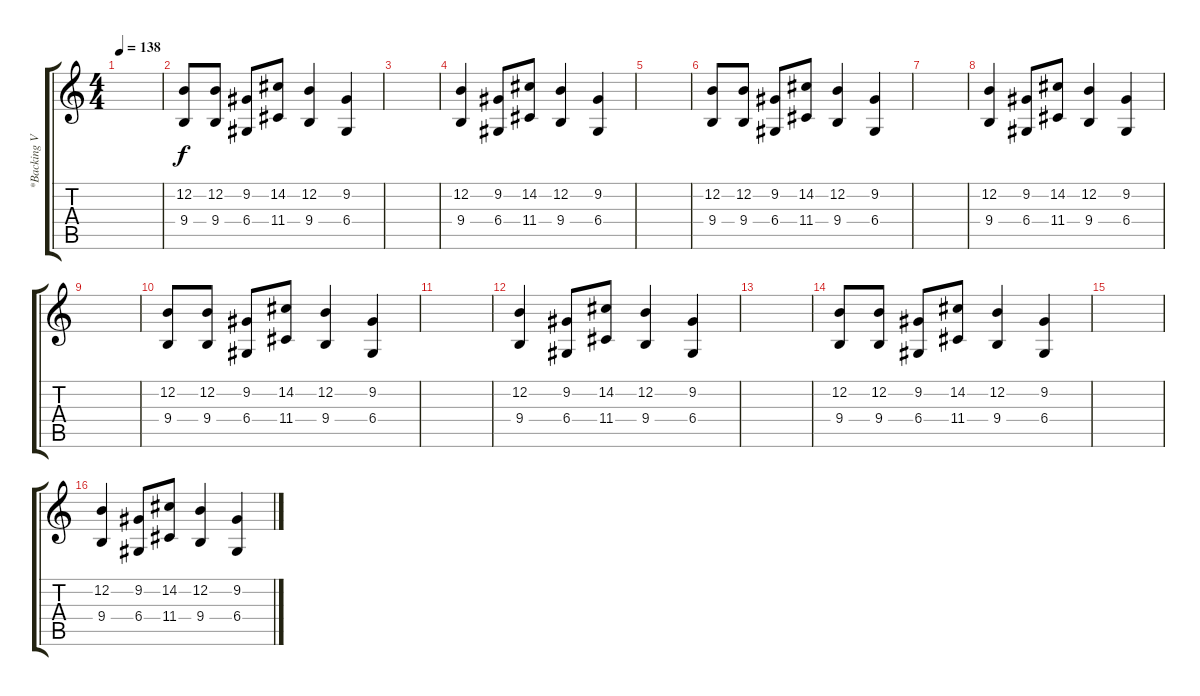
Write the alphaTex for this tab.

\track ("*Backing Vocal" "*Backing V") {instrument baritonesax}
\staff {score tabs}
\tuning (E4 B3 G3 D3 A2 E2) {hide}
\ts (4 4)
\tempo 138
\clef g2
\ks c
|
(12.2 9.4).8 (12.2 9.4).8 (9.2 6.4).8 (14.2 11.4).8 (12.2 9.4).4 (9.2 6.4).4 |
|
(12.2 9.4).4 (9.2 6.4).8 (14.2 11.4).8 (12.2 9.4).4 (9.2 6.4).4 |
|
(12.2 9.4).8 (12.2 9.4).8 (9.2 6.4).8 (14.2 11.4).8 (12.2 9.4).4 (9.2 6.4).4 |
|
(12.2 9.4).4 (9.2 6.4).8 (14.2 11.4).8 (12.2 9.4).4 (9.2 6.4).4 |
|
(12.2 9.4).8 (12.2 9.4).8 (9.2 6.4).8 (14.2 11.4).8 (12.2 9.4).4 (9.2 6.4).4 |
|
(12.2 9.4).4 (9.2 6.4).8 (14.2 11.4).8 (12.2 9.4).4 (9.2 6.4).4 |
|
(12.2 9.4).8 (12.2 9.4).8 (9.2 6.4).8 (14.2 11.4).8 (12.2 9.4).4 (9.2 6.4).4 |
|
(12.2 9.4).4 (9.2 6.4).8 (14.2 11.4).8 (12.2 9.4).4 (9.2 6.4).4
